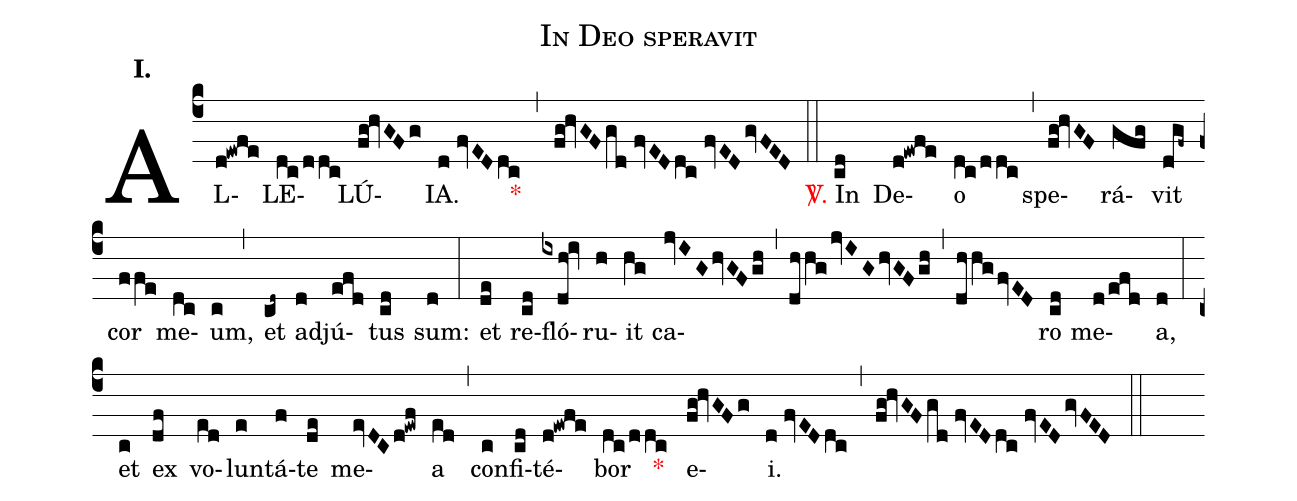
name:In Deo speravit;
mode:I.;
office-part:Alleluia;
%%
(c4) AL(d!ewfe)LE(dc/ddc)LÚ(fg!hvGFg)IA.(d//fvEDdc) <v>\red{*}</v>(,) (fg!hvGFgd//fvED/dc//fvED/gvFED) (::) <v>\red{\Vbar.}</v> In(cd) De(d!ewfe)o(dc/ddc) (,) spe(fg!hvGF)rá(gfg)vit(dgf~) cor(ffe) me(dc)um,(c) (,) et(cd~) ad(d)jú(efd)tus(cd) sum:(d) (:) et(de) re(cd)fló(ixdh!iv)ru(h)it(hg) ca(jvIGhvGFgh,dhhgjvIGhvGFgh,dhhgfvED)ro(cd) me(d/efd)a,(d) (:) et(c) ex(df) vo(ed)lun(e)tá(f)te(de) me(evDCd!ewf)a(ed) (,) con(c)fi(cd)té(d!ewfe)bor(dc/ddc) <v>\red{*}</v>() e(fg!hvGFg)i.(d//fvEDdc) (,) (fg!hvGFgd//fvEDdc//fvED/gvFED) (::)
